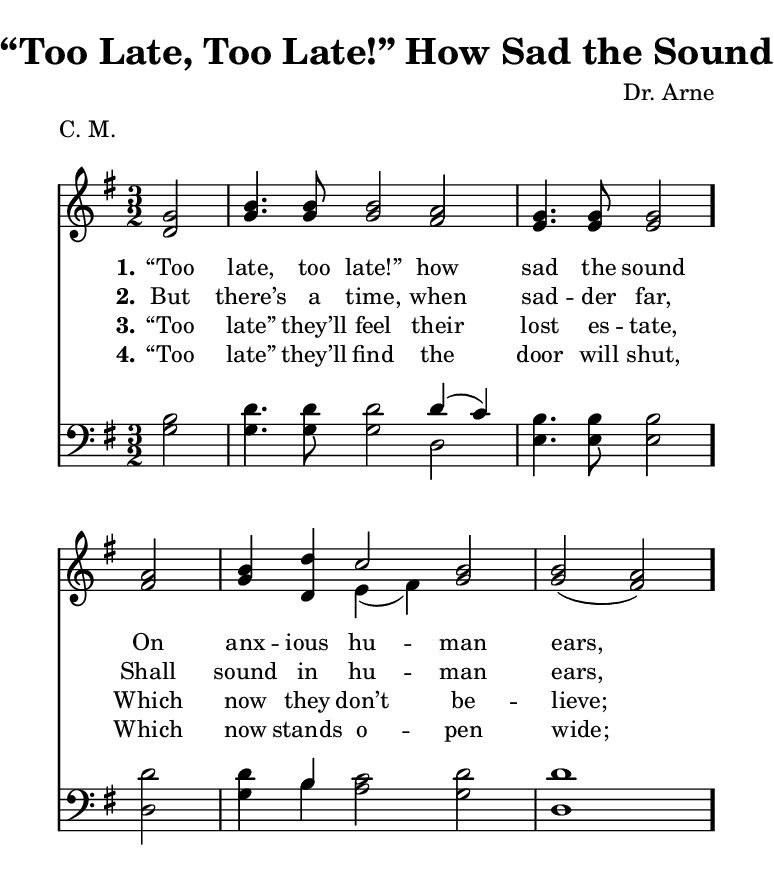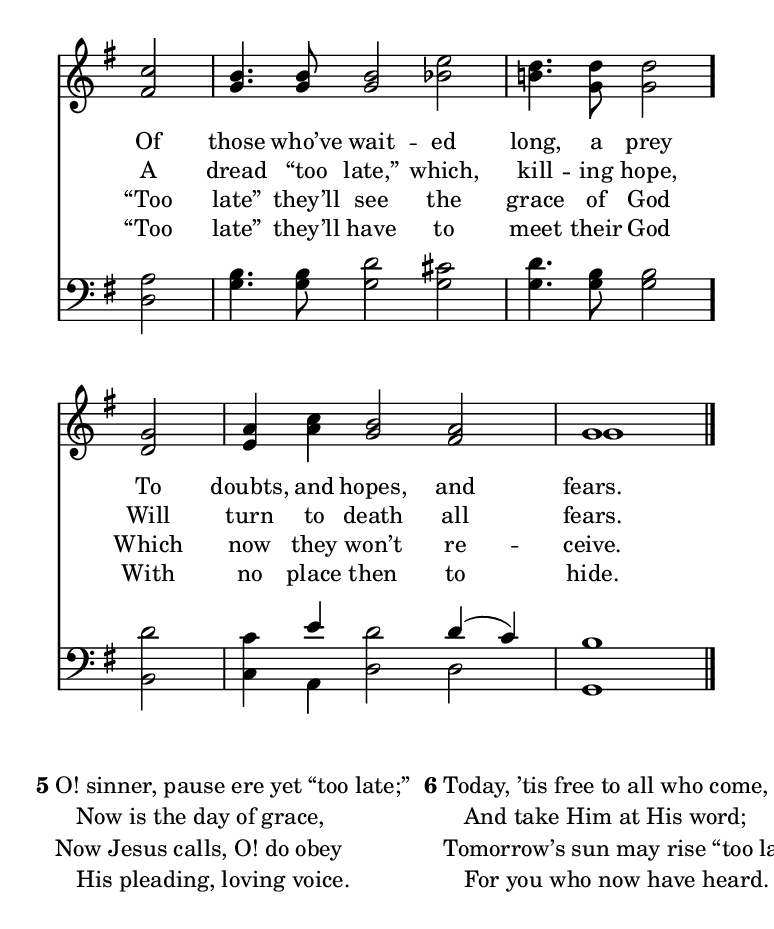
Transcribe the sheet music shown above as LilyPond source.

\include "common/global.ily"
\paper {
  \include "common/paper.ily"
  ragged-bottom = ##t
  page-count = #(cond (is-eogsized 2) (#t #f))
  systems-per-page = #(cond (is-eogsized 1) (#t #f))
}

\header{
  hymnnumber = "46"
  title = "“Too Late, Too Late!” How Sad the Sound"
  tunename = "Arlington"
  meter = "C. M."
  poet = ""
  composer = "Dr. Arne"
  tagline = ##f
}

% for fermata in MIDI
ta = { \tempo 4=120 }
tb = { \tempo 4=60  }

patternAA = { c2 | c4. c8 c2 c2      | c4. c8 c2 }
patternAB = { c2 | c4. c8 c2 c4( c4) | c4. c8 c2 }
patternBA = { c2 | c4 c4 c2      c2      | c2( c2) }
patternBB = { c2 | c4 c4 c4( c4) c2      | c2( c2) }
patternBC = { c2 | c4 c4 c2      c2      | c1      }
patternBD = { c2 | c4 c4 c2      c4( c4) | c1      }

global = {
  \include "common/overrides.ily"
  \override Staff.TimeSignature.style = #'numbered
  \time 3/2
  \override Score.MetronomeMark.transparent = ##t % hide all fermata changes too
  \ta
  \key g \major
  \partial 2
  \autoBeamOff
}

notesSoprano = {
\global
\relative c'' {

  \changePitch \patternAA { g | b b b a | g g g }
  \changePitch \patternBA { a | b d c b | b a }
  \changePitch \patternAA { c | b b b e | d d d }
  \changePitch \patternBC { g, | a c b a | g }

  \bar "|."

}
}

notesAlto = {
\global
\relative e' {

  \changePitch \patternAA { d | g g g fis | e e e }
  \changePitch \patternBB { fis | g d e fis g | g fis }
  \changePitch \patternAA { fis | g g g bes | b! g g }
  \changePitch \patternBC { d | e a g fis | g }

}
}

notesTenor = {
\global
\relative a {

  \changePitch \patternAB { b | d d d d c | b b b }
  \changePitch \patternBC { d | d b c d | d }
  \changePitch \patternAA { a | b b d cis | d b b }
  \changePitch \patternBD { d | c e d d c | b }

}
}

notesBass = {
\global
\relative f {

  \changePitch \patternAA { g | g g g d | e e e }
  \changePitch \patternBC { d | g b a g | d }
  \changePitch \patternAA { d | g g g g | g g g }
  \changePitch \patternBC { b, | c a d d | g, }

}
}

wordsA = \lyricmode {
\set stanza = "1."

“Too late, too late!” how sad the sound \bar "."
On anx -- ious hu -- man ears, \bar "." \break
Of those who’ve wait -- ed long, a prey \bar "."
To doubts, and hopes, and fears. \bar "." \break

}

wordsB = \lyricmode {
\set stanza = "2."

But there’s a time, when sad -- der far,
Shall sound in hu -- man ears,
A dread “too late,” which, kill -- ing hope,
Will turn to death all fears.

}

wordsC = \lyricmode {
\set stanza = "3."

“Too late” they’ll feel their lost es -- tate,
Which now they don’t be -- lieve;
“Too late” they’ll see the grace of God
Which now they won’t re -- ceive.

}

wordsD = \lyricmode {
\set stanza = "4."

“Too late” they’ll find the door will shut,
Which now stands o -- pen wide;
“Too late” they’ll have to meet their God
With no place then to hide.

}

wordsE = \markuplist {

\line { O! sinner, pause ere yet “too late;” }
\line { { \hspace #2 } Now is the day of grace, }
\line { Now Jesus calls, O! do obey }
\line { { \hspace #2 } His pleading, loving voice. }

}

wordsF = \markuplist {

\line { Today, ’tis free to all who come, }
\line { { \hspace #2 } And take Him at His word; }
\line { Tomorrow’s sun may rise “too late” }
\line { { \hspace #2 } For you who now have heard. }

}

\score {
  \context ChoirStaff <<
    \context Staff = upper <<
      \set Staff.autoBeaming = ##f
      \set ChoirStaff.systemStartDelimiter = #'SystemStartBar
      \set ChoirStaff.printPartCombineTexts = ##f
      \partcombine #'(2 . 9) \notesSoprano \notesAlto
      \context NullVoice = sopranos { \voiceOne << \notesSoprano >> }
      \context NullVoice = altos { \voiceTwo << \notesAlto >> }
      \context Lyrics = one   \lyricsto sopranos \wordsA
      \context Lyrics = two   \lyricsto sopranos \wordsB
      \context Lyrics = three \lyricsto sopranos \wordsC
      \context Lyrics = four  \lyricsto sopranos \wordsD
    >>
    \context Staff = men <<
      \set Staff.autoBeaming = ##f
      \clef bass
      \set ChoirStaff.printPartCombineTexts = ##f
      \partcombine #'(2 . 9) \notesTenor \notesBass
      \context NullVoice = tenors { \voiceOne << \notesTenor >> }
      \context NullVoice = basses { \voiceTwo << \notesBass >> }
    >>
  >>
  \layout {
    \include "common/layout.ily"
  }
  \midi{
    \include "common/midi.ily"
  }
}

\noPageBreak

\markup { \fill-line {
  \hspace #0.1
  \line{ \bold 5 \column { \wordsE } }
  \hspace #0.1
  \line{ \bold 6 \column { \wordsF } }
  \hspace #0.1
} }

\version "2.19.49"  % necessary for upgrading to future LilyPond versions.

% vi:set et ts=2 sw=2 ai nocindent syntax=lilypond:
